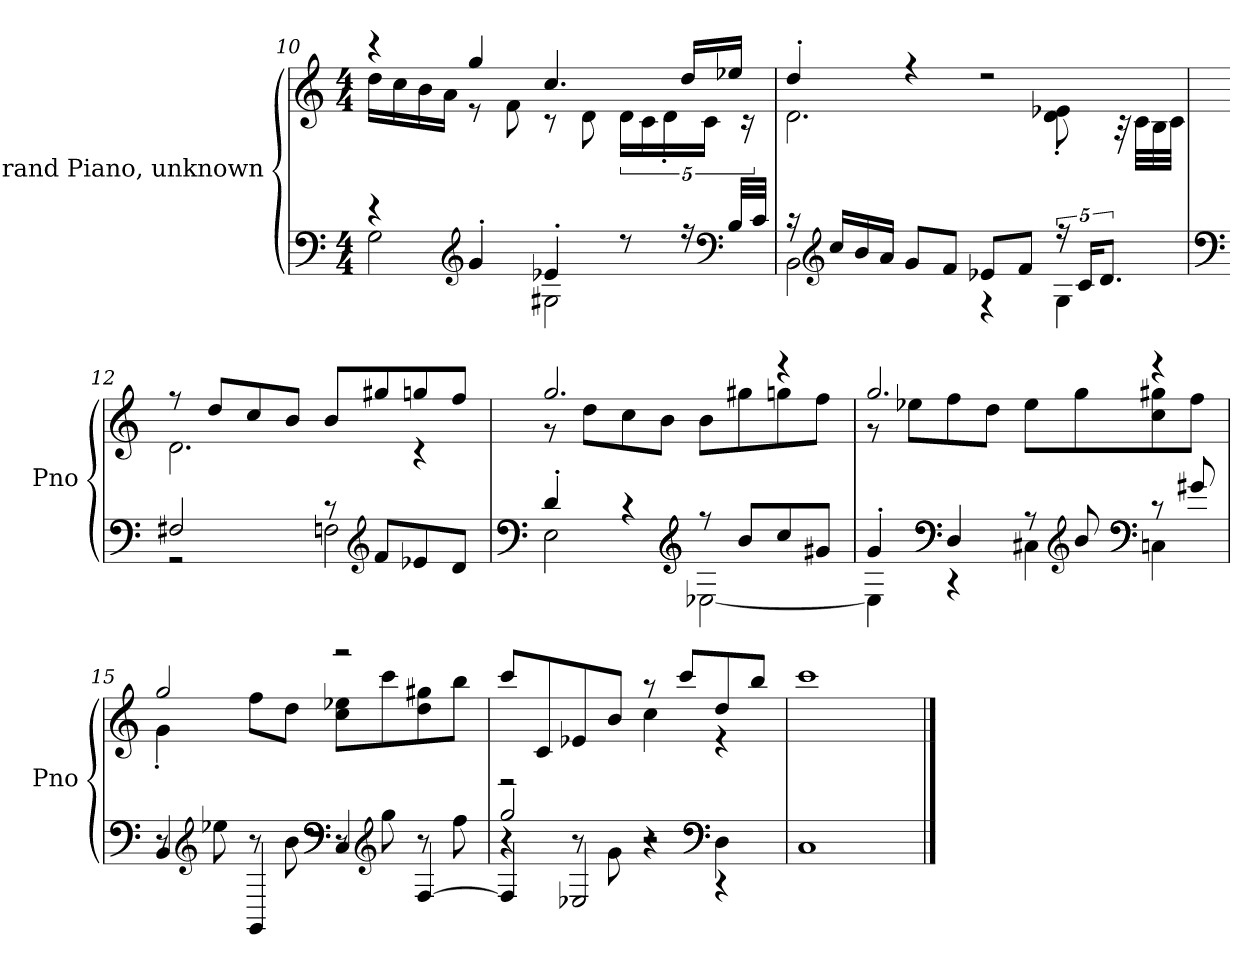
**kern	**kern
*part1	*part1
*staff2	*staff1
*I"Grand Piano, unknown	*
*I'Pno	*
!!LO:LB:g=z
*clefF4	*clefG2
*k[]	*k[]
*M4/4	*M4/4
=10	=10
*^	*^
4r	2G\	4r	16dd\LL
.	.	.	16cc\
.	.	.	16b\
.	.	.	16a\JJ
*clefG2	*	*	*
4g'/	.	4gg/	8r
.	.	.	8f\
4e-X'/	2G#X\	4.cc/	8r
.	.	.	8d\
8r	.	.	20d\LL
.	.	.	20c\
.	.	.	20d'\
16r	.	16dd/LL	.
.	.	.	20c\JJ
*clefF4	*	*	*
32B/LLL	.	16ee-X/JJ	.
.	.	.	20r
32c/JJJ	.	.	.
=11	=11	=11	=11
16r	2BB\	4dd'/	2.d\
*clefG2	*	*	*
16cc/LL	.	.	.
16b/	.	.	.
16a/JJ	.	.	.
8g/L	.	4r	.
8f/J	.	.	.
8e-X/L	4r	2r	.
8f/J	.	.	.
20r	4G\	.	8d\' 8e-X\'
20c/KL	.	.	.
10.d/J	.	.	.
.	.	.	32r
.	.	.	32c\LLL
.	.	.	32B\
.	.	.	32c\JJJ
!!LO:LB:g=z	!!
=12	=12	=12	=12
*clefF4	*	*	*
2F#X/	2r	8r	2.d\
.	.	8dd/L	.
.	.	8cc/	.
.	.	8b/J	.
8r	2Fn\	8b/L	.
*clefG2	*	*	*
8f/L	.	8gg#X/	.
8e-X/	.	8ggn/	4r
8d/J	.	8ff/J	.
=13	=13	=13	=13
*clefF4	*	*	*
4d'/	2E\	2.gg/	8r
.	.	.	8dd\L
4r	.	.	8cc\
.	.	.	8b\J
*clefG2	*	*	*
8r	[2E-X\	.	8b\L
8b/L	.	.	8gg#X\
8cc/	.	4r	8ggn\
8g#X/J	.	.	8ff\J
=14	=14	=14	=14
4g'/	4E-\]	2.gg/	8r
.	.	.	8ee-X\L
*clefF4	*	*	*
4D/	4r	.	8ff\
.	.	.	8dd\J
8r	4C#X\	.	8ee-\L
*clefG2	*	*	*
8b/	.	.	8gg\
*clefF4	*	*	*
8r	4Cn\	4r	8cc\ 8gg#X\
8g#X/	.	.	8ff\J
!!LO:PB:g=z	!!
=15	=15	=15	=15
*	*^	*	*
1r	8r	4BB/	2gg/	4g'\
*clefG2	*	*	*	*
.	8ee-X\	.	.	.
.	8r	4GG/	.	8ff\L
.	8b\	.	.	8dd\J
*clefF4	*	*	*	*
.	8r	4C/	2r	8cc\ 8ee-X\L
*clefG2	*	*	*	*
.	8gg\	.	.	8ccc\
.	8r	[4F/	.	8dd\ 8gg#X\
.	8ff\	.	.	8bb\J
=16	=16	=16	=16	=16
2gg/	4r	4F/]	8ccc/L	2r
.	.	.	8c/	.
.	8r	2E-X/	8e-X/	.
.	8g\	.	8b/J	.
2r	4r	.	8r	4cc\
.	.	.	8ccc/L	.
*clefF4	*	*	*	*
.	4D\	4r	8dd/	4r
.	.	.	8bb/J	.
*v	*v	*v	*	*
*	*v	*v
=17	=17
1C	1ccc
==	==
*-	*-
